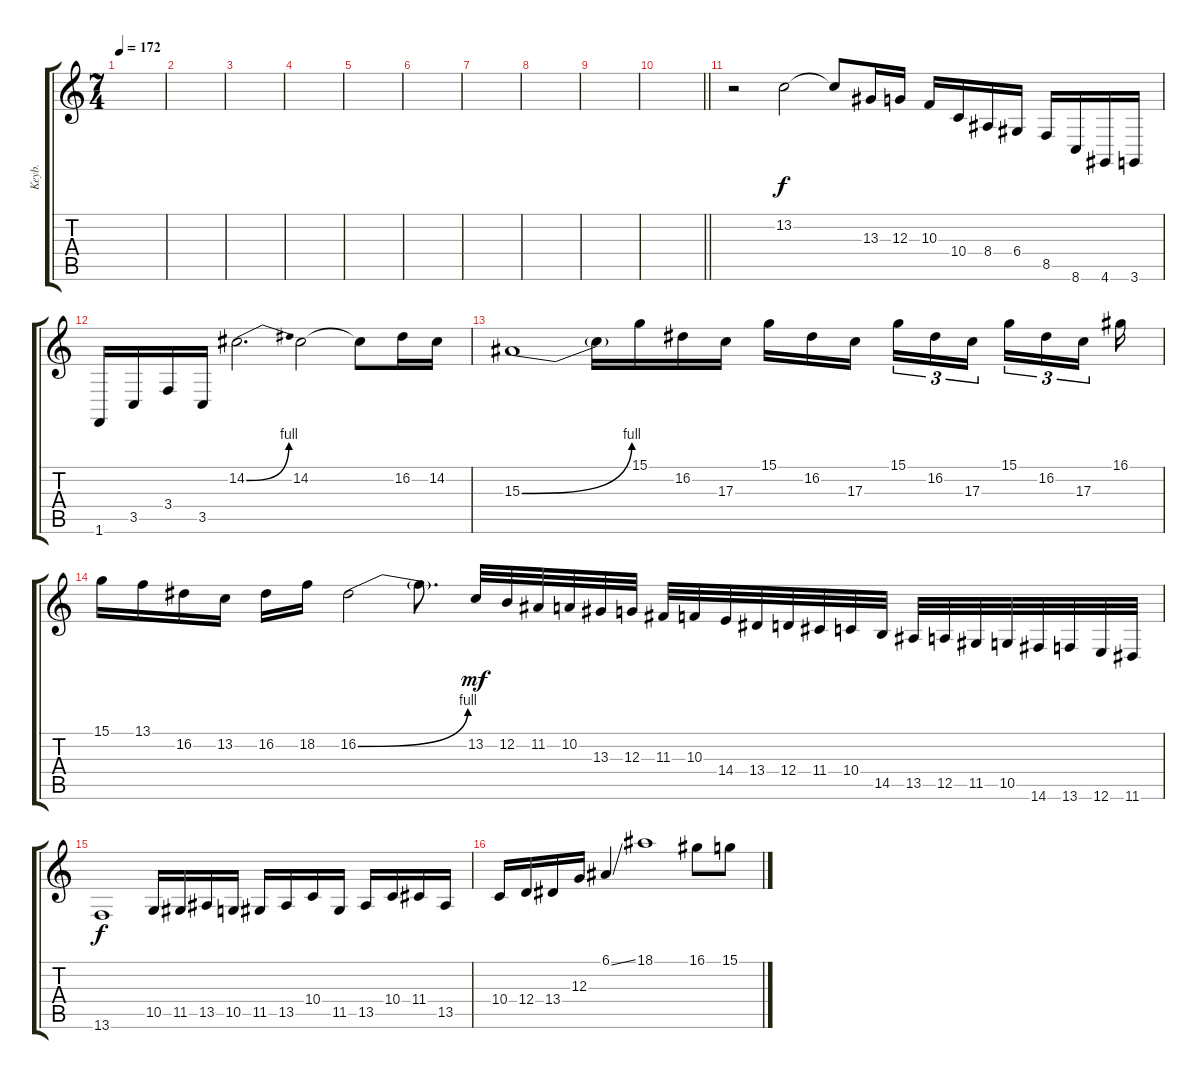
\track ("Keyb." "Keyb.") {instrument synthbrass1}
\staff {score tabs}
\tuning (E4 B3 G3 D3 A2 E2) {hide}
\ts (7 4)
\tempo 172
\clef g2
\ks c
|
|
|
|
|
|
|
|
|
\barLineRight lightlight
|
r.2 13.2.2{dy f} 13.2{t}.8 13.3.16 12.3.16 10.3.16 10.4.16 8.4.16 6.4.16 8.5.16 8.6.16 4.6.16 3.6.16 |
1.6.16 3.5.16 3.4.16 3.5.16 14.2{be (bend 0 0 60 4)}.2{d} 14.2.2 14.2{t}.8 16.2.16 14.2.16 |
15.3{be (bend 0 0 60 4)}.1 15.3{t}.16 15.1.16 16.2.16 17.3.16 15.1.16 16.2.16 17.3.16{beam splitsecondary} 15.1.16{tu (3 2)} 16.2.16{tu (3 2)} 17.3.16{tu (3 2) beam splitsecondary} 15.1.16{tu (3 2)} 16.2.16{tu (3 2)} 17.3.16{tu (3 2) beam splitsecondary} 16.1.16 |
15.1.16 13.1.16 16.2.16 13.2.16 16.2.16 18.2.16 16.2{be (bend 0 0 60 4)}.2 16.2{t}.8{d} 13.2.32{dy mf} 12.2.32 11.2.32 10.2.32 13.3.32 12.3.32 11.3.32 10.3.32 14.4.32 13.4.32 12.4.32 11.4.32 10.4.32 14.5.32 13.5.32 12.5.32 11.5.32 10.5.32 14.6.32 13.6.32 12.6.32 11.6.32 |
13.6.1{dy f} 10.5.16 11.5.16 13.5.16 10.5.16 11.5.16 13.5.16 10.4.16 11.5.16 13.5.16 10.4.16 11.4.16 13.5.16 |
10.4.16 12.4.16 13.4.16 12.3.16 6.1{ss}.4 18.1.1 16.1.8 15.1.8
